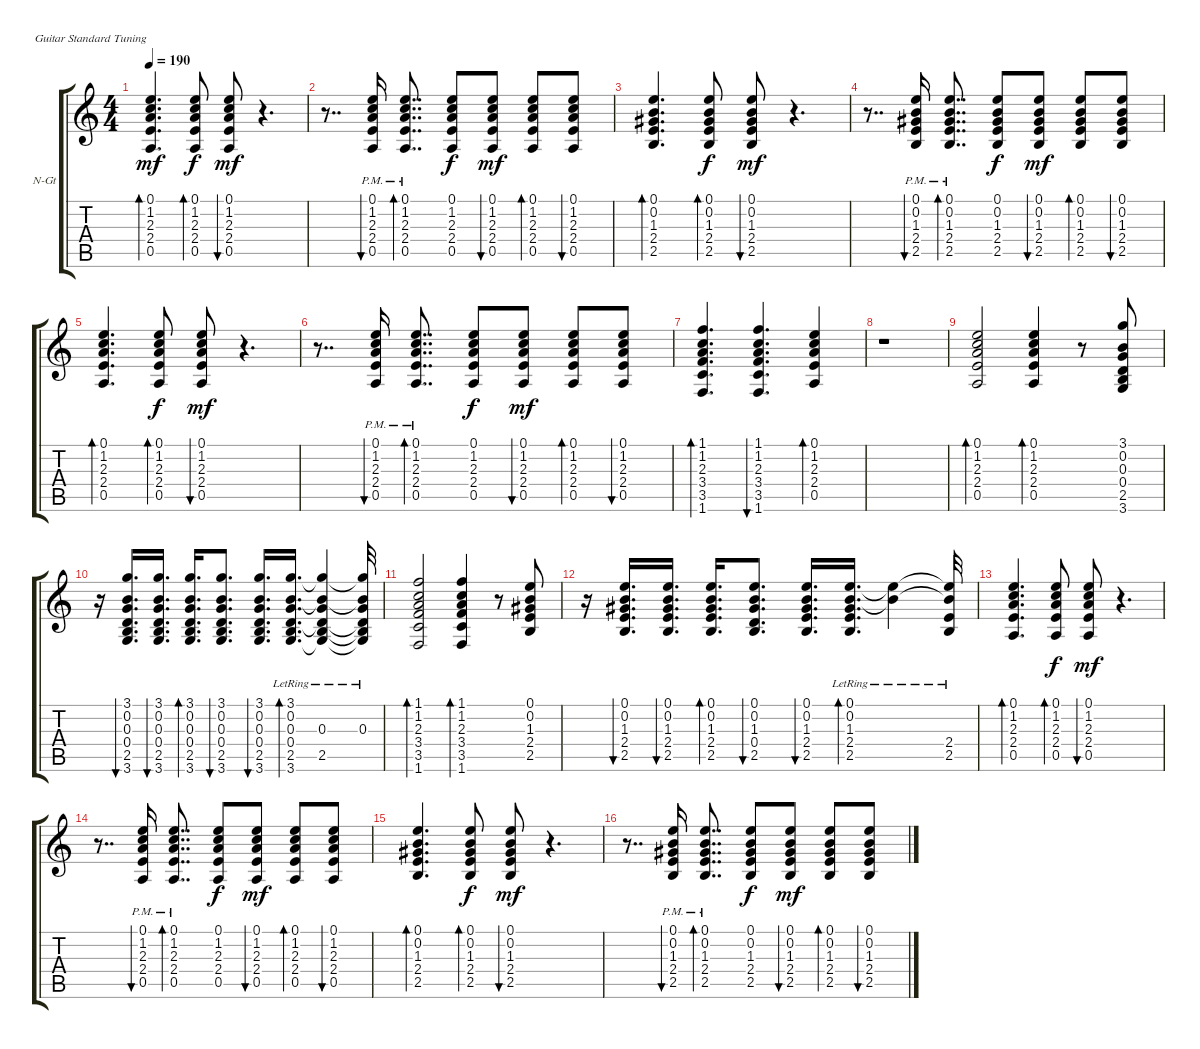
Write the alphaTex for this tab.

\defaultSystemsLayout 4
\bracketExtendMode groupsimilarinstruments
\firstSystemTrackNameOrientation horizontal
\otherSystemsTrackNameOrientation horizontal
\track ("Nylon Guitar" "N-Gt") {instrument acousticguitarnylon}
\staff {score tabs}
\tuning (E4 B3 G3 D3 A2 E2)
\ts (4 4)
\tempo 190
\clef g2
\ks c
(0.5 2.4 2.3 1.2 0.1).4{d bd 170 dy mf} (0.5 2.4 2.3 1.2 0.1).8{bd 43 dy f} (0.5 2.4 2.3 1.2 0.1).8{bu 42 dy mf} r.4{d} |
r.8{dd} (0.5{pm} 2.4{pm} 2.3{pm} 1.2{pm} 0.1{pm}).16{bu 42} (0.5{pm} 2.4{pm} 2.3{pm} 1.2{pm} 0.1{pm}).8{dd bd 41} (0.5 2.4 2.3 1.2 0.1).8{dy f} (0.5 2.4 2.3 1.2 0.1).8{bu 48 dy mf} (0.5 2.4 2.3 1.2 0.1).8{bd 47} (0.5 2.4 2.3 1.2 0.1).8{bu 46} |
(2.5 2.4 1.3 0.2 0.1).4{d bd 115} (2.5 2.4 1.3 0.2 0.1).8{bd 43 dy f} (2.5 2.4 1.3 0.2 0.1).8{bu 42 dy mf} r.4{d} |
r.8{dd} (2.5{pm} 2.4{pm} 1.3{pm} 0.2{pm} 0.1{pm}).16{bu 42} (2.5{pm} 2.4{pm} 1.3{pm} 0.2{pm} 0.1{pm}).8{dd bd 41} (2.5 2.4 1.3 0.2 0.1).8{dy f} (2.5 2.4 1.3 0.2 0.1).8{bu 48 dy mf} (2.5 2.4 1.3 0.2 0.1).8{bd 47} (2.5 2.4 1.3 0.2 0.1).8{bu 46} |
(0.5 2.4 2.3 1.2 0.1).4{d bd 170} (0.5 2.4 2.3 1.2 0.1).8{bd 43 dy f} (0.5 2.4 2.3 1.2 0.1).8{bu 42 dy mf} r.4{d} |
r.8{dd} (0.5{pm} 2.4{pm} 2.3{pm} 1.2{pm} 0.1{pm}).16{bu 42} (0.5{pm} 2.4{pm} 2.3{pm} 1.2{pm} 0.1{pm}).8{dd bd 41} (0.5 2.4 2.3 1.2 0.1).8{dy f} (0.5 2.4 2.3 1.2 0.1).8{bu 48 dy mf} (0.5 2.4 2.3 1.2 0.1).8{bd 47} (0.5 2.4 2.3 1.2 0.1).8{bu 46} |
(1.6 3.5 3.4 2.3 1.2 1.1).4{d bd 239} (1.6 3.5 3.4 2.3 1.2 1.1).4{d bu 115} (0.5 2.4 2.3 1.2 0.1).4{bd 153} |
r.1 |
(0.5 2.4 2.3 1.2 0.1).2{bd 346} (0.5 2.4 2.3 1.2 0.1).4{bd 153} r.8 (3.6 2.5 0.4 0.3 0.2 3.1).8 |
r.16 (3.6 2.5 0.4 0.3 0.2 3.1).16{d bu 49} (3.6 2.5 0.4 0.3 0.2 3.1).16{d bu 49} (3.6 2.5 0.4 0.3 0.2 3.1).16{d bd 194} (3.6 2.5 0.4 0.3 0.2 3.1).8{d bu 49} (3.6 2.5 0.4 0.3 0.2 3.1).16{d bu 49} (3.6{lr} 2.5{lr} 0.4{lr} 0.3{lr} 0.2{lr} 3.1{lr}).16{d bd 194} (3.1{lr t} 0.2{lr t} 0.3{lr} 0.4{lr t} 2.5{lr} 3.6{lr t}).4 (3.1{lr t} 0.2{lr t} 0.3{lr} 0.4{lr t} 2.5{lr t} 3.6{lr t}).32 |
(3.5 3.4 2.3 1.2 1.1 1.6).2{bd 346} (3.5 3.4 2.3 1.2 1.1 1.6).4{bd 153} r.8 (2.5 2.4 1.3 0.2 0.1).8 |
r.16 (2.5 2.4 1.3 0.2 0.1).16{d bu 49} (2.5 2.4 1.3 0.2 0.1).16{d bu 49} (2.5 2.4 1.3 0.2 0.1).16{d bd 194} (2.5 0.4 1.3 0.2 0.1).8{d bu 49} (2.5 2.4 1.3 0.2 0.1).16{d bu 49} (2.5{lr} 2.4{lr} 1.3{lr} 0.2{lr} 0.1{lr}).16{d bd 194} (0.1{lr t} 0.2{lr t}).4 (0.1{lr t} 0.2{lr t} 2.4{lr} 2.5{lr}).32 |
(0.5 2.4 2.3 1.2 0.1).4{d bd 170} (0.5 2.4 2.3 1.2 0.1).8{bd 43 dy f} (0.5 2.4 2.3 1.2 0.1).8{bu 42 dy mf} r.4{d} |
r.8{dd} (0.5{pm} 2.4{pm} 2.3{pm} 1.2{pm} 0.1{pm}).16{bu 42} (0.5{pm} 2.4{pm} 2.3{pm} 1.2{pm} 0.1{pm}).8{dd bd 41} (0.5 2.4 2.3 1.2 0.1).8{dy f} (0.5 2.4 2.3 1.2 0.1).8{bu 48 dy mf} (0.5 2.4 2.3 1.2 0.1).8{bd 47} (0.5 2.4 2.3 1.2 0.1).8{bu 46} |
(2.5 2.4 1.3 0.2 0.1).4{d bd 115} (2.5 2.4 1.3 0.2 0.1).8{bd 43 dy f} (2.5 2.4 1.3 0.2 0.1).8{bu 42 dy mf} r.4{d} |
r.8{dd} (2.5{pm} 2.4{pm} 1.3{pm} 0.2{pm} 0.1{pm}).16{bu 42} (2.5{pm} 2.4{pm} 1.3{pm} 0.2{pm} 0.1{pm}).8{dd bd 41} (2.5 2.4 1.3 0.2 0.1).8{dy f} (2.5 2.4 1.3 0.2 0.1).8{bu 48 dy mf} (2.5 2.4 1.3 0.2 0.1).8{bd 47} (2.5 2.4 1.3 0.2 0.1).8{bu 46}
